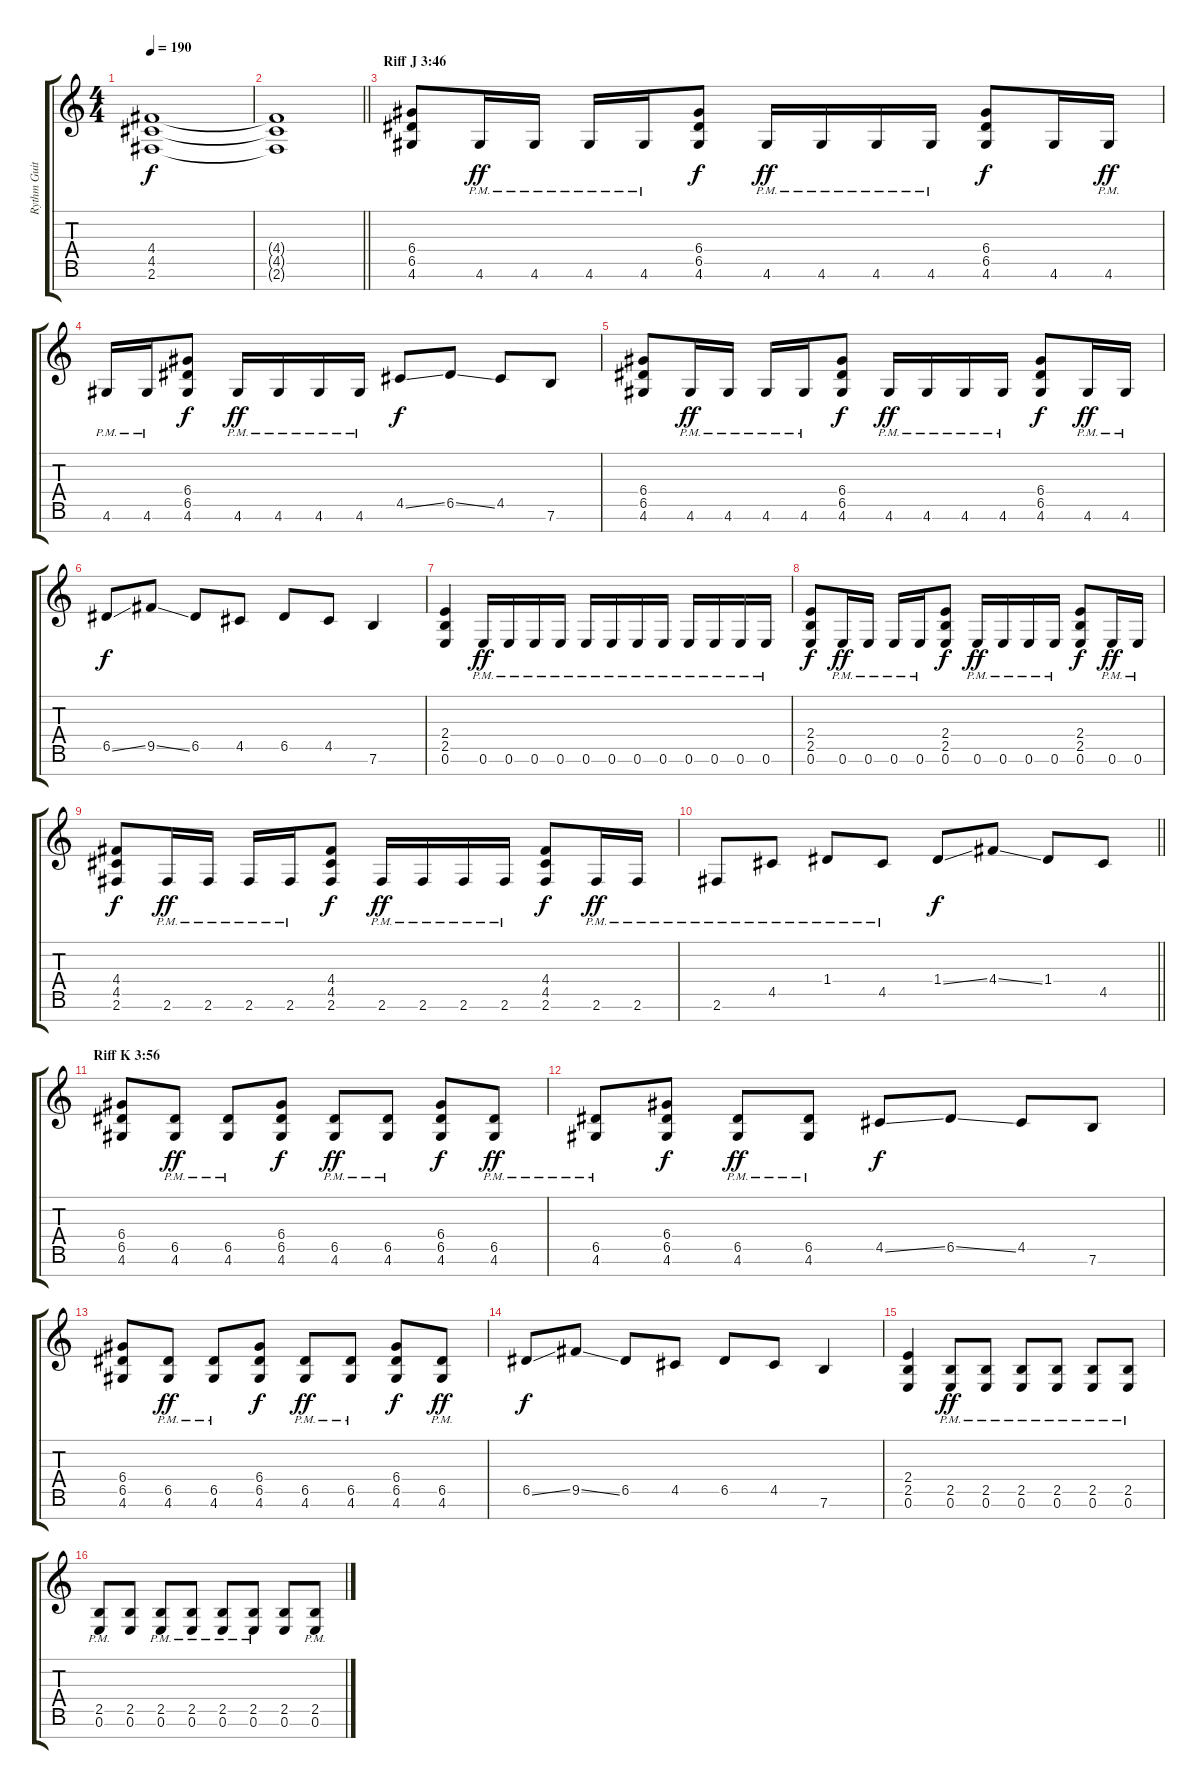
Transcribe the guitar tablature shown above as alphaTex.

\track ("Rythm Guitar" "Rythm Guit") {instrument distortionguitar}
\staff {score tabs}
\tuning (E4 B3 G3 D3 A2 E2 B1) {hide}
\ts (4 4)
\tempo 190
\clef g2
\ks c
(4.4 4.5 2.6).1{dy f} |
\barLineRight lightlight
(4.4{t} 4.5{t} 2.6{t}).1 |
\section ("" "Riff J 3:46")
(6.4 6.5 4.6).8 4.6{pm}.16{dy ff} 4.6{pm}.16 4.6{pm}.16 4.6{pm}.16 (6.4 6.5 4.6).8{dy f} 4.6{pm}.16{dy ff} 4.6{pm}.16 4.6{pm}.16 4.6{pm}.16 (6.4 6.5 4.6).8{dy f} 4.6.16 4.6{pm}.16{dy ff} |
4.6{pm}.16 4.6{pm}.16 (6.4 6.5 4.6).8{dy f} 4.6{pm}.16{dy ff} 4.6{pm}.16 4.6{pm}.16 4.6{pm}.16 4.5{ss}.8{dy f} 6.5{ss}.8 4.5.8 7.6.8 |
(6.4 6.5 4.6).8 4.6{pm}.16{dy ff} 4.6{pm}.16 4.6{pm}.16 4.6{pm}.16 (6.4 6.5 4.6).8{dy f} 4.6{pm}.16{dy ff} 4.6{pm}.16 4.6{pm}.16 4.6{pm}.16 (6.4 6.5 4.6).8{dy f} 4.6{pm}.16{dy ff} 4.6{pm}.16 |
6.5{ss}.8{dy f} 9.5{ss}.8 6.5.8 4.5.8 6.5.8 4.5.8 7.6.4 |
(2.4 2.5 0.6).4 0.6{pm}.16{dy ff} 0.6{pm}.16 0.6{pm}.16 0.6{pm}.16 0.6{pm}.16 0.6{pm}.16 0.6{pm}.16 0.6{pm}.16 0.6{pm}.16 0.6{pm}.16 0.6{pm}.16 0.6{pm}.16 |
(2.4 2.5 0.6).8{dy f} 0.6{pm}.16{dy ff} 0.6{pm}.16 0.6{pm}.16 0.6{pm}.16 (2.4 2.5 0.6).8{dy f} 0.6{pm}.16{dy ff} 0.6{pm}.16 0.6{pm}.16 0.6{pm}.16 (2.4 2.5 0.6).8{dy f} 0.6{pm}.16{dy ff} 0.6{pm}.16 |
(4.4 4.5 2.6).8{dy f} 2.6{pm}.16{dy ff} 2.6{pm}.16 2.6{pm}.16 2.6{pm}.16 (4.4 4.5 2.6).8{dy f} 2.6{pm}.16{dy ff} 2.6{pm}.16 2.6{pm}.16 2.6{pm}.16 (4.4 4.5 2.6).8{dy f} 2.6{pm}.16{dy ff} 2.6{pm}.16 |
\barLineRight lightlight
2.6{pm}.8 4.5{pm}.8 1.4{pm}.8 4.5{pm}.8 1.4{ss}.8{dy f} 4.4{ss}.8 1.4.8 4.5.8 |
\section ("" "Riff K 3:56")
(6.4 6.5 4.6).8 (6.5{pm} 4.6{pm}).8{dy ff} (6.5{pm} 4.6{pm}).8 (6.4 6.5 4.6).8{dy f} (6.5{pm} 4.6{pm}).8{dy ff} (6.5{pm} 4.6{pm}).8 (6.4 6.5 4.6).8{dy f} (6.5{pm} 4.6{pm}).8{dy ff} |
(6.5{pm} 4.6{pm}).8 (6.4 6.5 4.6).8{dy f} (6.5{pm} 4.6{pm}).8{dy ff} (6.5{pm} 4.6{pm}).8 4.5{ss}.8{dy f} 6.5{ss}.8 4.5.8 7.6.8 |
(6.4 6.5 4.6).8 (6.5{pm} 4.6{pm}).8{dy ff} (6.5{pm} 4.6{pm}).8 (6.4 6.5 4.6).8{dy f} (6.5{pm} 4.6{pm}).8{dy ff} (6.5{pm} 4.6{pm}).8 (6.4 6.5 4.6).8{dy f} (6.5{pm} 4.6{pm}).8{dy ff} |
6.5{ss}.8{dy f} 9.5{ss}.8 6.5.8 4.5.8 6.5.8 4.5.8 7.6.4 |
(2.4 2.5 0.6).4 (2.5{pm} 0.6{pm}).8{dy ff} (2.5{pm} 0.6{pm}).8 (2.5{pm} 0.6{pm}).8 (2.5{pm} 0.6{pm}).8 (2.5{pm} 0.6{pm}).8 (2.5{pm} 0.6{pm}).8 |
(2.5{pm} 0.6{pm}).8 (2.5 0.6).8 (2.5{pm} 0.6{pm}).8 (2.5{pm} 0.6{pm}).8 (2.5{pm} 0.6{pm}).8 (2.5{pm} 0.6{pm}).8 (2.5 0.6).8 (2.5{pm} 0.6{pm}).8
